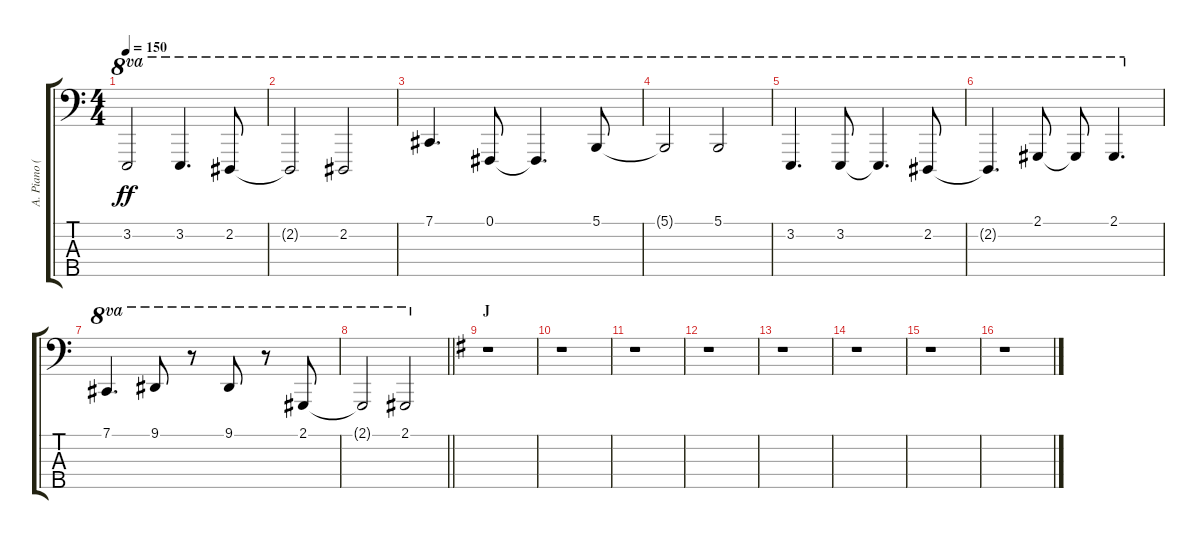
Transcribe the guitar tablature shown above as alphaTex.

\track ("A. Piano (Left Hand)" "A. Piano (") {instrument acousticgrandpiano}
\staff {score tabs}
\tuning (Gb2 Db2 Ab1 Eb1 Bb0) {hide}
\ts (4 4)
\tempo 150
\clef f4
\ks c
3.2.2{ot 8va dy ff} 3.2.4{d ot 8va} 2.2.8{ot 8va} |
2.2{t}.2{ot 8va} 2.2.2{ot 8va} |
7.1.4{d ot 8va} 0.1.8{ot 8va} 0.1{t}.4{d ot 8va} 5.1.8{ot 8va} |
5.1{t}.2{ot 8va} 5.1.2{ot 8va} |
3.2.4{d ot 8va} 3.2.8{ot 8va} 3.2{t}.4{d ot 8va} 2.2.8{ot 8va} |
2.2{t}.4{d ot 8va} 2.1.8{ot 8va} 2.1{t}.8{ot 8va} 2.1.4{d ot 8va} |
7.1.4{d ot 8va} 9.1.8{ot 8va} r.8{ot 8va} 9.1.8{ot 8va} r.8{ot 8va} 2.1.8{ot 8va} |
\barLineRight lightlight
2.1{t}.2{ot 8va} 2.1.2{ot 8va} |
\section ("" "J")
\ks g
r.1 |
r.1 |
r.1 |
r.1 |
r.1 |
r.1 |
r.1 |
r.1
